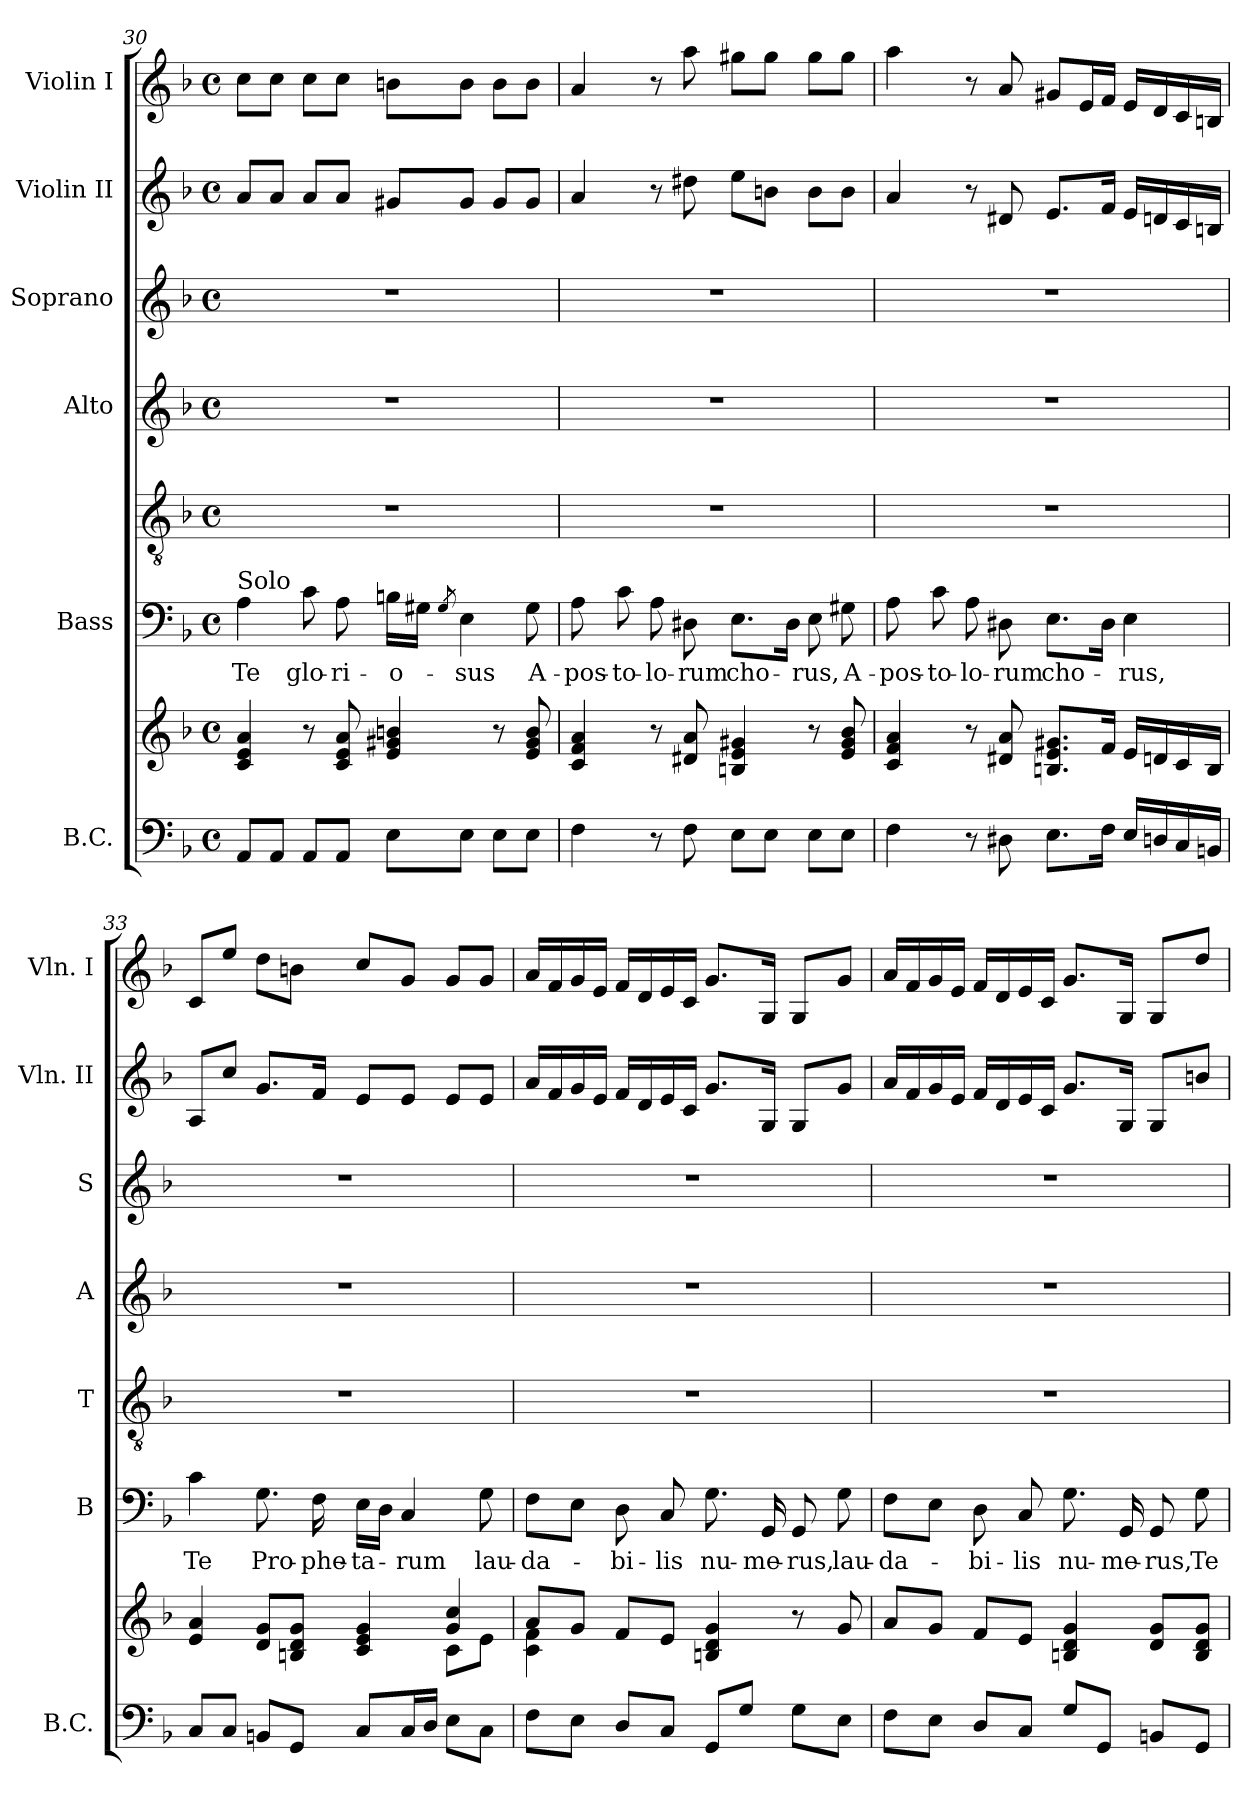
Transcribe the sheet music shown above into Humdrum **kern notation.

**kern	**kern	**kern	**text	**kern	**kern	**kern	**kern	**kern
*part7	*part7	*part6	*part6	*part5	*part4	*part3	*part2	*part1
*staff8	*staff7	*staff6	*staff6	*staff5	*staff4	*staff3	*staff2	*staff1
*I"B.C.	*	*I"Bass	*	*	*I"Alto	*I"Soprano	*I"Violin II	*I"Violin I
*I'B.C.	*	*I'B	*	*I'T	*I'A	*I'S	*I'Vln. II	*I'Vln. I
*clefF4	*clefG2	*clefF4	*	*clefGv2	*clefG2	*clefG2	*clefG2	*clefG2
*k[b-]	*k[b-]	*k[b-]	*	*k[b-]	*k[b-]	*k[b-]	*k[b-]	*k[b-]
*F:	*F:	*F:	*	*F:	*F:	*F:	*F:	*F:
*M4/4	*M4/4	*M4/4	*	*M4/4	*M4/4	*M4/4	*M4/4	*M4/4
*met(c)	*met(c)	*met(c)	*	*met(c)	*met(c)	*met(c)	*met(c)	*met(c)
=30	=30	=30	=30	=30	=30	=30	=30	=30
!	!	!LO:TX:a:t=Solo	!	!	!	!	!	!
!	!	!	!LO:LY:b	!	!	!	!	!
8AA/L	4c/ 4e/ 4a/	4A\	Te	1r	1r	1r	8a/L	8cc\L
8AA/J	.	.	.	.	.	.	8a/J	8cc\J
!	!	!	!LO:LY:b	!	!	!	!	!
8AA/L	8r	8c\	glo-	.	.	.	8a/L	8cc\L
!	!	!	!LO:LY:b	!	!	!	!	!
8AA/J	8c/ 8e/ 8a/	8A\	-ri-	.	.	.	8a/J	8cc\J
!	!	!	!LO:LY:b	!	!	!	!	!
8E\L	4e/ 4g#X/ 4bn/	16Bn\LL	-o-	.	.	.	8g#X/L	8bn\L
.	.	16G#X\JJ	.	.	.	.	.	.
.	.	8qG#/	.	.	.	.	.	.
!	!	!	!LO:LY:b	!	!	!	!	!
8E\J	.	4E\	-sus	.	.	.	8g#/J	8b\J
8E\L	8r	.	.	.	.	.	8g#/L	8b\L
!	!	!	!LO:LY:b	!	!	!	!	!
8E\J	8e/ 8g#/ 8b/	8G#\	A-	.	.	.	8g#/J	8b\J
!!LO:PB:g=z
=31	=31	=31	=31	=31	=31	=31	=31	=31
!	!	!	!LO:LY:b	!	!	!	!	!
4F\	4c/ 4f/ 4a/	8A\	-pos-	1r	1r	1r	4a/	4a/
!	!	!	!LO:LY:b	!	!	!	!	!
.	.	8c\	-to-	.	.	.	.	.
!	!	!	!LO:LY:b	!	!	!	!	!
8r	8r	8A\	-lo-	.	.	.	8r	8r
!	!	!	!LO:LY:b	!	!	!	!	!
8F\	8d#X/ 8a/	8D#X\	-rum	.	.	.	8dd#X\	8aa\
!	!	!	!LO:LY:b	!	!	!	!	!
8E\L	4Bn/ 4e/ 4g#X/	8.E\L	cho-	.	.	.	8ee\L	8gg#X\L
8E\J	.	.	.	.	.	.	8bn\J	8gg#\J
.	.	16D#\Jk	.	.	.	.	.	.
!	!	!	!LO:LY:b	!	!	!	!	!
8E\L	8r	8E\	-rus,	.	.	.	8b\L	8gg#\L
!	!	!	!LO:LY:b	!	!	!	!	!
8E\J	8e/ 8g#/ 8b-/	8G#X\	A-	.	.	.	8b\J	8gg#\J
=32	=32	=32	=32	=32	=32	=32	=32	=32
!	!	!	!LO:LY:b	!	!	!	!	!
4F\	4c/ 4f/ 4a/	8A\	-pos-	1r	1r	1r	4a/	4aa\
!	!	!	!LO:LY:b	!	!	!	!	!
.	.	8c\	-to-	.	.	.	.	.
!	!	!	!LO:LY:b	!	!	!	!	!
8r	8r	8A\	-lo-	.	.	.	8r	8r
!	!	!	!LO:LY:b	!	!	!	!	!
8D#X\	8d#X/ 8a/	8D#X\	-rum	.	.	.	8d#X/	8a/
!	!	!	!LO:LY:b	!	!	!	!	!
8.E\L	8.Bn/ 8.e/ 8.g#X/L	8.E\L	cho-	.	.	.	8.e/L	8g#X/L
.	.	.	.	.	.	.	.	16e/L
16F\Jk	16f/Jk	16D#\Jk	.	.	.	.	16f/Jk	16f/JJ
!	!	!	!LO:LY:b	!	!	!	!	!
16E/LL	16e/LL	4E\	-rus,	.	.	.	16e/LL	16e/LL
16Dn/	16dn/	.	.	.	.	.	16dn/	16d/
16C/	16c/	.	.	.	.	.	16c/	16c/
16BBn/JJ	16B/JJ	.	.	.	.	.	16Bn/JJ	16Bn/JJ
=33	=33	=33	=33	=33	=33	=33	=33	=33
*	*^	*	*	*	*	*	*	*
!	!	!	!	!LO:LY:b	!	!	!	!	!
8C/L	4e/ 4a/	2.ryy	4c\	Te	1r	1r	1r	8A/L	8c/L
8C/J	.	.	.	.	.	.	.	8cc/J	8ee/J
!	!	!	!	!LO:LY:b	!	!	!	!	!
8BBn/L	8d/ 8g/L	.	8.G\	Pro-	.	.	.	8.g/L	8dd\L
8GG/J	8Bn/ 8d/ 8g/J	.	.	.	.	.	.	.	8bn\J
!	!	!	!	!LO:LY:b	!	!	!	!	!
.	.	.	16F\	-phe-	.	.	.	16f/Jk	.
!	!	!	!	!LO:LY:b	!	!	!	!	!
8C/L	4c/ 4e/ 4g/	.	16E\LL	-ta-	.	.	.	8e/L	8cc/L
.	.	.	16D\JJ	.	.	.	.	.	.
!	!	!	!	!LO:LY:b	!	!	!	!	!
16C/L	.	.	4C/	-rum	.	.	.	8e/J	8g/J
16D/JJ	.	.	.	.	.	.	.	.	.
8E\L	4g/ 4cc/	8c\L	.	.	.	.	.	8e/L	8g/L
!	!	!	!	!LO:LY:b	!	!	!	!	!
8C\J	.	8e\J	8G\	lau-	.	.	.	8e/J	8g/J
=34	=34	=34	=34	=34	=34	=34	=34	=34	=34
!	!	!	!	!LO:LY:b	!	!	!	!	!
8F\L	8a/L	4c\ 4f\	8F\L	-da-	1r	1r	1r	16a/LL	16a/LL
.	.	.	.	.	.	.	.	16f/	16f/
8E\J	8g/J	.	8E\J	.	.	.	.	16g/	16g/
.	.	.	.	.	.	.	.	16e/JJ	16e/JJ
!	!	!	!	!LO:LY:b	!	!	!	!	!
8D/L	8f/L	2.ryy	8D\	-bi-	.	.	.	16f/LL	16f/LL
.	.	.	.	.	.	.	.	16d/	16d/
!	!	!	!	!LO:LY:b	!	!	!	!	!
8C/J	8e/J	.	8C/	-lis	.	.	.	16e/	16e/
.	.	.	.	.	.	.	.	16c/JJ	16c/JJ
!	!	!	!	!LO:LY:b	!	!	!	!	!
8GG/L	4Bn/ 4d/ 4g/	.	8.G\	nu-	.	.	.	8.g/L	8.g/L
8G/J	.	.	.	.	.	.	.	.	.
!	!	!	!	!LO:LY:b	!	!	!	!	!
.	.	.	16GG/	-me-	.	.	.	16G/Jk	16G/Jk
!	!	!	!	!LO:LY:b	!	!	!	!	!
8G\L	8r	.	8GG/	-rus,	.	.	.	8G/L	8G/L
!	!	!	!	!LO:LY:b	!	!	!	!	!
8E\J	8g/	.	8G\	lau-	.	.	.	8g/J	8g/J
*	*v	*v	*	*	*	*	*	*	*
!!LO:LB:g=z
=35	=35	=35	=35	=35	=35	=35	=35	=35
!	!	!	!LO:LY:b	!	!	!	!	!
8F\L	8a/L	8F\L	-da-	1r	1r	1r	16a/LL	16a/LL
.	.	.	.	.	.	.	16f/	16f/
8E\J	8g/J	8E\J	.	.	.	.	16g/	16g/
.	.	.	.	.	.	.	16e/JJ	16e/JJ
!	!	!	!LO:LY:b	!	!	!	!	!
8D/L	8f/L	8D\	-bi-	.	.	.	16f/LL	16f/LL
.	.	.	.	.	.	.	16d/	16d/
!	!	!	!LO:LY:b	!	!	!	!	!
8C/J	8e/J	8C/	-lis	.	.	.	16e/	16e/
.	.	.	.	.	.	.	16c/JJ	16c/JJ
!	!	!	!LO:LY:b	!	!	!	!	!
8G/L	4Bn/ 4d/ 4g/	8.G\	nu-	.	.	.	8.g/L	8.g/L
8GG/J	.	.	.	.	.	.	.	.
!	!	!	!LO:LY:b	!	!	!	!	!
.	.	16GG/	-me-	.	.	.	16G/Jk	16G/Jk
!	!	!	!LO:LY:b	!	!	!	!	!
8BBn/L	8d/ 8g/L	8GG/	-rus,	.	.	.	8G/L	8G/L
!	!	!	!LO:LY:b	!	!	!	!	!
8GG/J	8B/ 8d/ 8g/J	8G\	Te	.	.	.	8bn/J	8dd/J
=	=	=	=	=	=	=	=	=
*-	*-	*-	*-	*-	*-	*-	*-	*-
